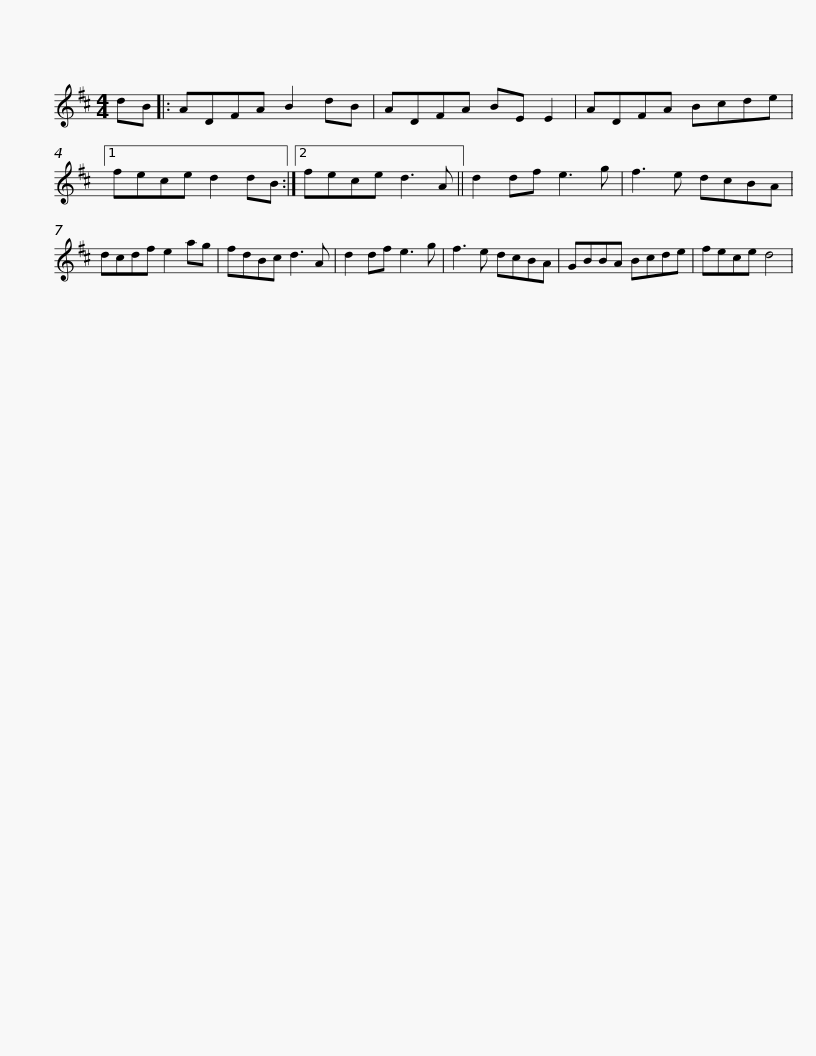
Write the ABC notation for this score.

X:1
L:1/8
M:4/4
I:linebreak $
K:D
V:1 treble
V:1
 dB |: ADFA B2 dB | ADFA BE E2 | ADFA Bcde |1 fece d2 dB :|2 %5
 fece d3 A ||$ d2 df e3 g | f3 e dcBA | dcdf e2 ag | fdBc d3 A | %10
 d2 df e3 g | f3 e dcBA |$ GBBA Bcde | fece d4 | %14
